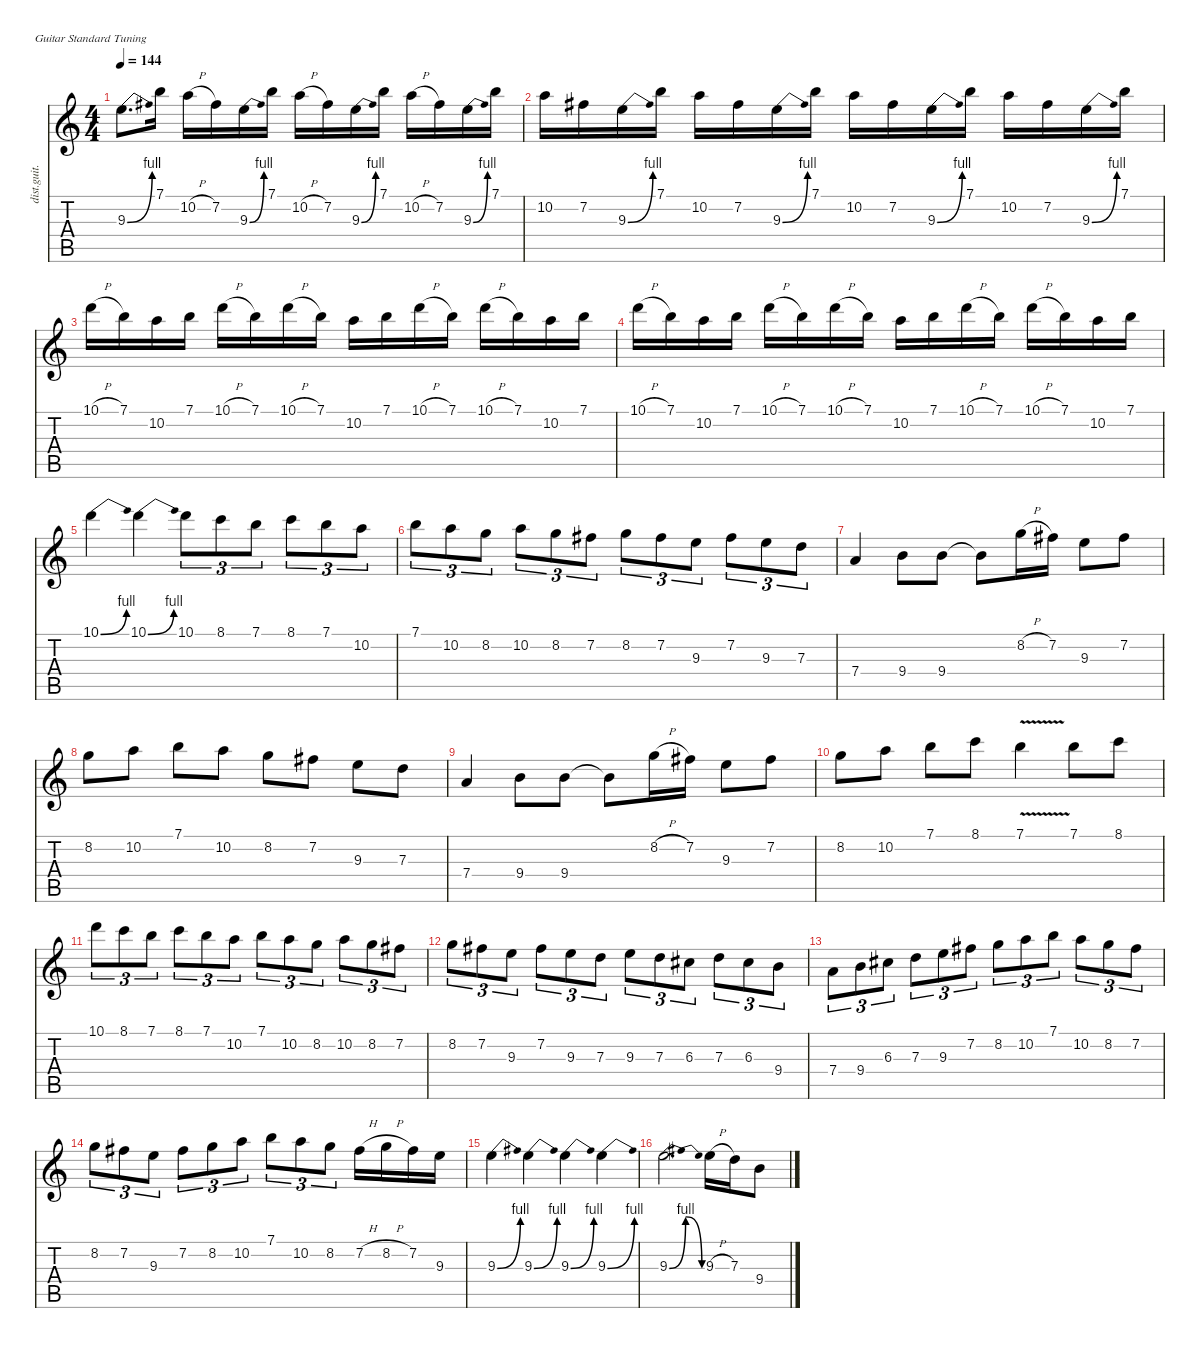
\defaultSystemsLayout 4
\hideDynamics
\bracketExtendMode nobrackets
\track ("Gtr. 2 (Loud)" "dist.guit.") {instrument distortionguitar}
\staff {score tabs}
\tuning (E4 B3 G3 D3 A2 E2)
\ts (4 4)
\tempo 144
\clef g2
\ks c
9.3{be (bend 0 0 30 4)}.8{d dy f} 7.1.16 10.2{h}.16 7.2{acc #}.16 9.3{be (bend 0 0 30 4)}.16 7.1.16 10.2{h}.16 7.2{acc #}.16 9.3{be (bend 0 0 30 4)}.16 7.1.16 10.2{h}.16 7.2{acc #}.16 9.3{be (bend 0 0 30 4)}.16 7.1.16 |
10.2.16 7.2{acc #}.16 9.3{be (bend 0 0 30 4)}.16 7.1.16 10.2.16 7.2{acc #}.16 9.3{be (bend 0 0 30 4)}.16 7.1.16 10.2.16 7.2{acc #}.16 9.3{be (bend 0 0 30 4)}.16 7.1.16 10.2.16 7.2{acc #}.16 9.3{be (bend 0 0 30 4)}.16 7.1.16 |
10.1{h}.16 7.1.16 10.2.16 7.1.16 10.1{h}.16 7.1.16 10.1{h}.16 7.1.16 10.2.16 7.1.16 10.1{h}.16 7.1.16 10.1{h}.16 7.1.16 10.2.16 7.1.16 |
10.1{h}.16 7.1.16 10.2.16 7.1.16 10.1{h}.16 7.1.16 10.1{h}.16 7.1.16 10.2.16 7.1.16 10.1{h}.16 7.1.16 10.1{h}.16 7.1.16 10.2.16 7.1.16 |
10.1{be (bend 0 0 30 4)}.4 10.1{be (bend 0 0 30 4)}.4 10.1.8{tu (3 2)} 8.1.8{tu (3 2)} 7.1.8{tu (3 2)} 8.1.8{tu (3 2)} 7.1.8{tu (3 2)} 10.2.8{tu (3 2)} |
7.1.8{tu (3 2)} 10.2.8{tu (3 2)} 8.2.8{tu (3 2)} 10.2.8{tu (3 2)} 8.2.8{tu (3 2)} 7.2{acc #}.8{tu (3 2)} 8.2.8{tu (3 2)} 7.2{acc #}.8{tu (3 2)} 9.3.8{tu (3 2)} 7.2{acc #}.8{tu (3 2)} 9.3.8{tu (3 2)} 7.3.8{tu (3 2)} |
7.4.4 9.4.8 9.4.8 9.4{t}.8 8.2{h}.16 7.2{acc #}.16 9.3.8 7.2{acc #}.8 |
8.2.8 10.2.8 7.1.8 10.2.8 8.2.8 7.2{acc #}.8 9.3.8 7.3.8 |
7.4.4 9.4.8 9.4.8 9.4{t}.8 8.2{h}.16 7.2{acc #}.16 9.3.8 7.2{acc #}.8 |
8.2.8 10.2.8 7.1.8 8.1.8 7.1{v}.4 7.1.8 8.1.8 |
10.1.8{tu (3 2)} 8.1.8{tu (3 2)} 7.1.8{tu (3 2)} 8.1.8{tu (3 2)} 7.1.8{tu (3 2)} 10.2.8{tu (3 2)} 7.1.8{tu (3 2)} 10.2.8{tu (3 2)} 8.2.8{tu (3 2)} 10.2.8{tu (3 2)} 8.2.8{tu (3 2)} 7.2{acc #}.8{tu (3 2)} |
8.2.8{tu (3 2)} 7.2{acc #}.8{tu (3 2)} 9.3.8{tu (3 2)} 7.2{acc #}.8{tu (3 2)} 9.3.8{tu (3 2)} 7.3.8{tu (3 2)} 9.3.8{tu (3 2)} 7.3.8{tu (3 2)} 6.3{acc #}.8{tu (3 2)} 7.3.8{tu (3 2)} 6.3{acc #}.8{tu (3 2)} 9.4.8{tu (3 2)} |
7.4.8{tu (3 2)} 9.4.8{tu (3 2)} 6.3{acc #}.8{tu (3 2)} 7.3.8{tu (3 2)} 9.3.8{tu (3 2)} 7.2{acc #}.8{tu (3 2)} 8.2.8{tu (3 2)} 10.2.8{tu (3 2)} 7.1.8{tu (3 2)} 10.2.8{tu (3 2)} 8.2.8{tu (3 2)} 7.2{acc #}.8{tu (3 2)} |
8.2.8{tu (3 2)} 7.2{acc #}.8{tu (3 2)} 9.3.8{tu (3 2)} 7.2{acc #}.8{tu (3 2)} 8.2.8{tu (3 2)} 10.2.8{tu (3 2)} 7.1.8{tu (3 2)} 10.2.8{tu (3 2)} 8.2.8{tu (3 2)} 7.2{h acc #}.16 8.2{h}.16 7.2{acc #}.16 9.3.16 |
9.3{be (bend 0 0 30 4)}.4 9.3{be (bend 0 0 30 4)}.4 9.3{be (bend 0 0 30 4)}.4 9.3{be (bend 0 0 30 4)}.4 |
9.3{be (bendrelease 0 0 15 4 30 4 45 0)}.2{d} 9.3{h}.16 7.3.16 9.4.8
